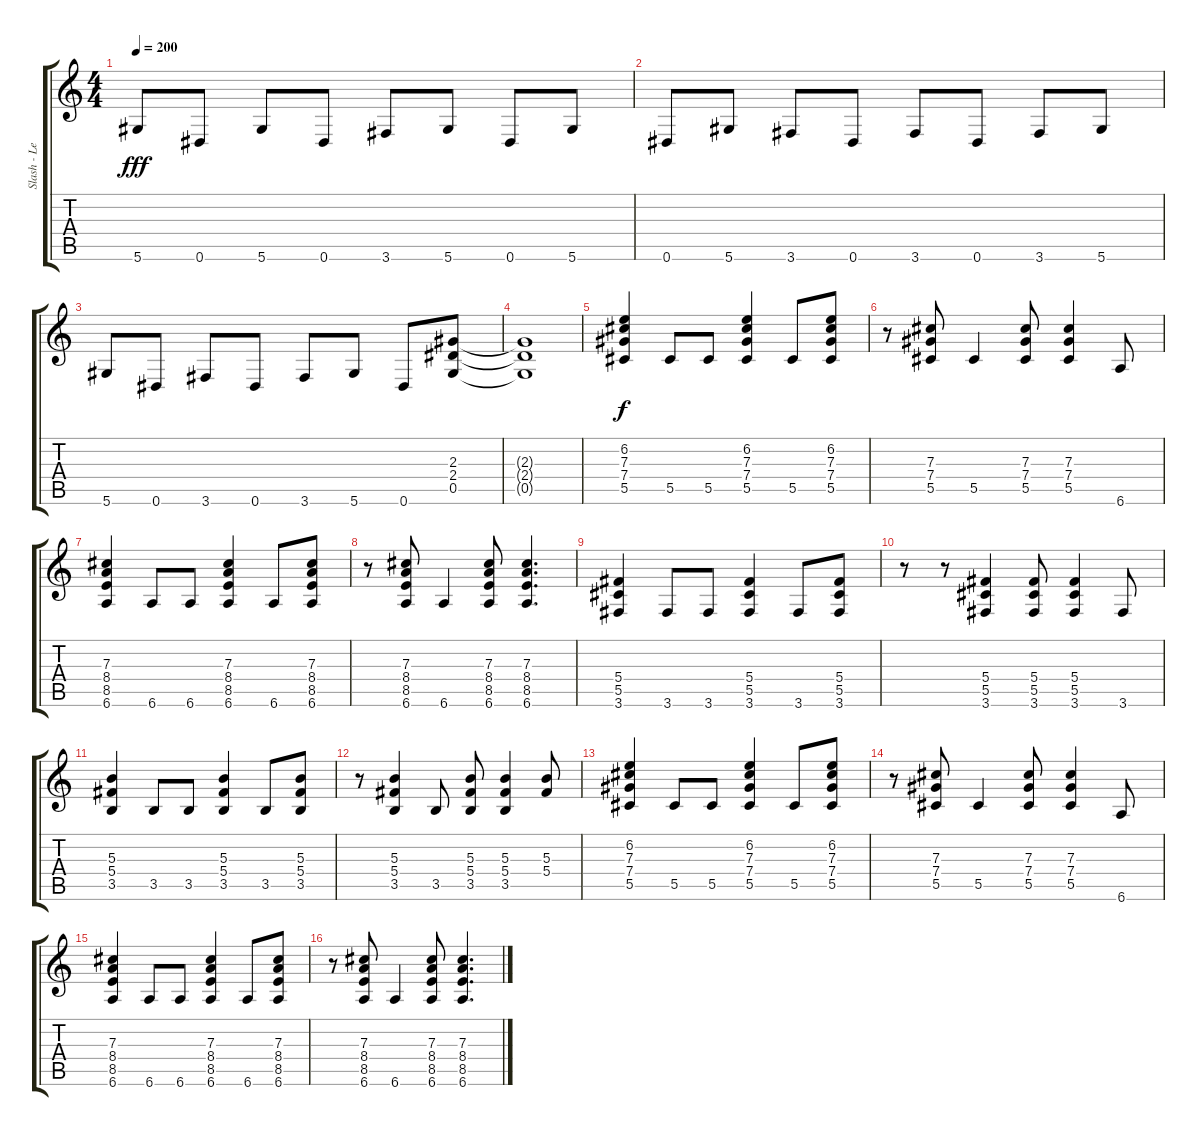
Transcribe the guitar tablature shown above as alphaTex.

\track ("Slash - Lead Guitar" "Slash - Le") {instrument acousticguitarsteel}
\staff {score tabs}
\tuning (Eb4 Bb3 Gb3 Db3 Ab2 Eb2) {hide}
\ts (4 4)
\tempo 200
\clef g2
\ks c
5.6.8{dy fff} 0.6.8 5.6.8 0.6.8 3.6.8 5.6.8 0.6.8 5.6.8 |
0.6.8 5.6.8 3.6.8 0.6.8 3.6.8 0.6.8 3.6.8 5.6.8 |
5.6.8 0.6.8 3.6.8 0.6.8 3.6.8 5.6.8 0.6.8 (2.3 2.4 0.5).8 |
(2.3{t} 2.4{t} 0.5{t}).1 |
(6.2 7.3 7.4 5.5).4{dy f} 5.5.8 5.5.8 (6.2 7.3 7.4 5.5).4 5.5.8 (6.2 7.3 7.4 5.5).8 |
r.8 (7.3 7.4 5.5).8 5.5.4 (7.3 7.4 5.5).8 (7.3 7.4 5.5).4 6.6.8 |
(7.3 8.4 8.5 6.6).4 6.6.8 6.6.8 (7.3 8.4 8.5 6.6).4 6.6.8 (7.3 8.4 8.5 6.6).8 |
r.8 (7.3 8.4 8.5 6.6).8 6.6.4 (7.3 8.4 8.5 6.6).8 (7.3 8.4 8.5 6.6).4{d} |
(5.4 5.5 3.6).4 3.6.8 3.6.8 (5.4 5.5 3.6).4 3.6.8 (5.4 5.5 3.6).8 |
r.8 r.8 (5.4 5.5 3.6).4 (5.4 5.5 3.6).8 (5.4 5.5 3.6).4 3.6.8 |
(5.3 5.4 3.5).4 3.5.8 3.5.8 (5.3 5.4 3.5).4 3.5.8 (5.3 5.4 3.5).8 |
r.8 (5.3 5.4 3.5).4 3.5.8 (5.3 5.4 3.5).8 (5.3 5.4 3.5).4 (5.3 5.4).8 |
(6.2 7.3 7.4 5.5).4 5.5.8 5.5.8 (6.2 7.3 7.4 5.5).4 5.5.8 (6.2 7.3 7.4 5.5).8 |
r.8 (7.3 7.4 5.5).8 5.5.4 (7.3 7.4 5.5).8 (7.3 7.4 5.5).4 6.6.8 |
(7.3 8.4 8.5 6.6).4 6.6.8 6.6.8 (7.3 8.4 8.5 6.6).4 6.6.8 (7.3 8.4 8.5 6.6).8 |
r.8 (7.3 8.4 8.5 6.6).8 6.6.4 (7.3 8.4 8.5 6.6).8 (7.3 8.4 8.5 6.6).4{d}
